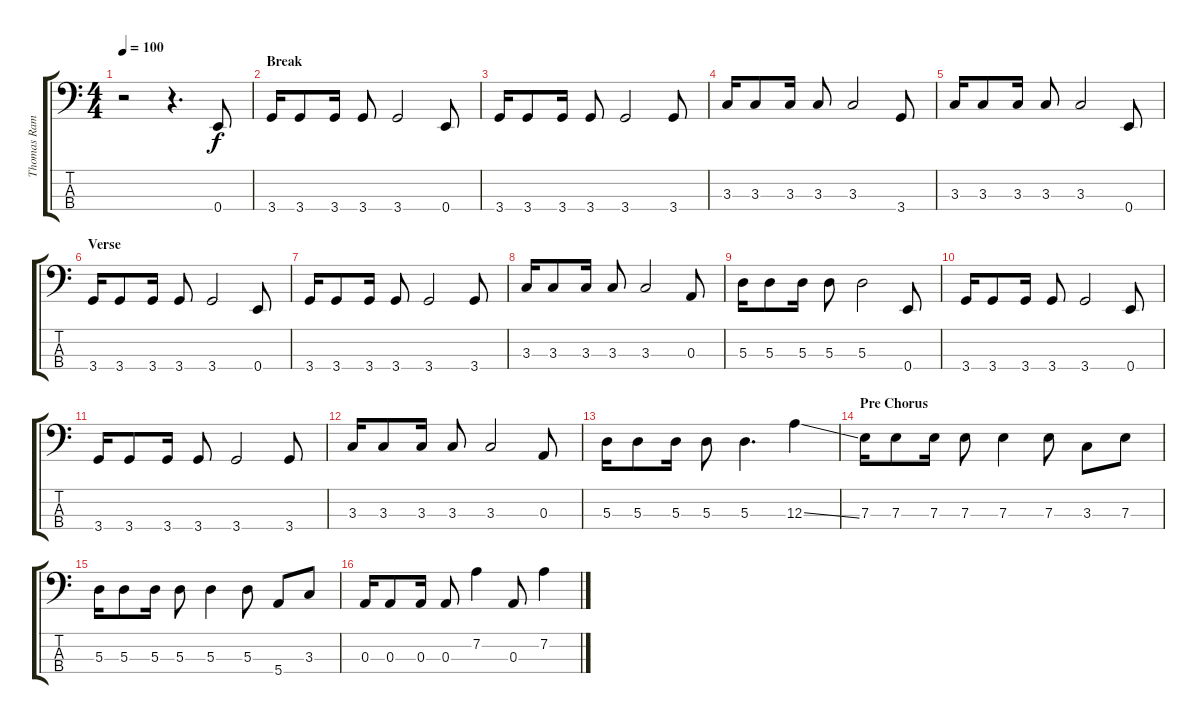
\track ("Thomas Ramdhan" "Thomas Ram") {instrument electricbassfinger}
\staff {score tabs}
\tuning (G2 D2 A1 E1) {hide}
\ts (4 4)
\tempo 100
\clef f4
\ks c
r.2{dy f} r.4{d} 0.4.8 |
\section ("" "Break")
3.4.16 3.4.8 3.4.16 3.4.8 3.4.2 0.4.8 |
3.4.16 3.4.8 3.4.16 3.4.8 3.4.2 3.4.8 |
3.3.16 3.3.8 3.3.16 3.3.8 3.3.2 3.4.8 |
3.3.16 3.3.8 3.3.16 3.3.8 3.3.2 0.4.8 |
\section ("" "Verse")
3.4.16 3.4.8 3.4.16 3.4.8 3.4.2 0.4.8 |
3.4.16 3.4.8 3.4.16 3.4.8 3.4.2 3.4.8 |
3.3.16 3.3.8 3.3.16 3.3.8 3.3.2 0.3.8 |
5.3.16 5.3.8 5.3.16 5.3.8 5.3.2 0.4.8 |
3.4.16 3.4.8 3.4.16 3.4.8 3.4.2 0.4.8 |
3.4.16 3.4.8 3.4.16 3.4.8 3.4.2 3.4.8 |
3.3.16 3.3.8 3.3.16 3.3.8 3.3.2 0.3.8 |
5.3.16 5.3.8 5.3.16 5.3.8 5.3.4{d} 12.3{ss}.4 |
\section ("" "Pre Chorus")
7.3.16 7.3.8 7.3.16 7.3.8 7.3.4 7.3.8 3.3.8 7.3.8 |
5.3.16 5.3.8 5.3.16 5.3.8 5.3.4 5.3.8 5.4.8 3.3.8 |
0.3.16 0.3.8 0.3.16 0.3.8 7.2.4 0.3.8 7.2.4
